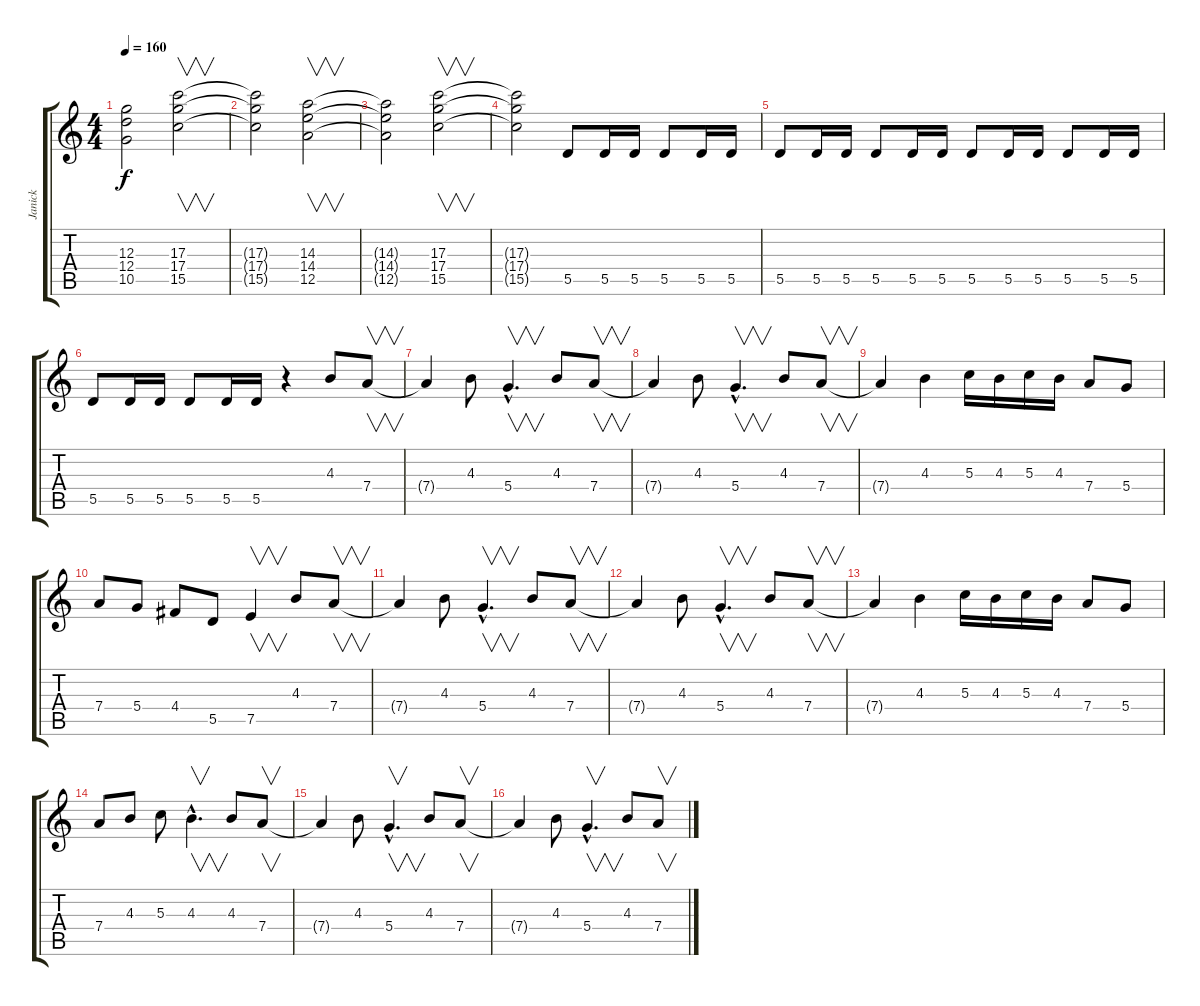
\track ("Janick" "Janick") {instrument acousticguitarnylon}
\staff {score tabs}
\tuning (E4 B3 G3 D3 A2 E2) {hide}
\ts (4 4)
\tempo 160
\clef g2
\ks c
(12.3{t} 12.4{t} 10.5{t}).2{dy f} (17.3 17.4 15.5).2{v} |
(17.3{t} 17.4{t} 15.5{t}).2 (14.3 14.4 12.5).2{v} |
(14.3{t} 14.4{t} 12.5{t}).2 (17.3 17.4 15.5).2{v} |
(17.3{t} 17.4{t} 15.5{t}).2 5.5.8 5.5.16 5.5.16 5.5.8 5.5.16 5.5.16 |
5.5.8 5.5.16 5.5.16 5.5.8 5.5.16 5.5.16 5.5.8 5.5.16 5.5.16 5.5.8 5.5.16 5.5.16 |
5.5.8 5.5.16 5.5.16 5.5.8 5.5.16 5.5.16 r.4{volume 16 instrument distortionguitar} 4.3.8 7.4.8{v} |
7.4{t}.4 4.3.8 5.4{hac}.4{v d} 4.3.8 7.4.8{v} |
7.4{t}.4 4.3.8 5.4{hac}.4{v d} 4.3.8 7.4.8{v} |
7.4{t}.4 4.3.4 5.3.16 4.3.16 5.3.16 4.3.16 7.4.8 5.4.8 |
7.4.8 5.4.8 4.4.8 5.5.8 7.5.4{v} 4.3.8 7.4.8{v} |
7.4{t}.4 4.3.8 5.4{hac}.4{v d} 4.3.8 7.4.8{v} |
7.4{t}.4 4.3.8 5.4{hac}.4{v d} 4.3.8 7.4.8{v} |
7.4{t}.4 4.3.4 5.3.16 4.3.16 5.3.16 4.3.16 7.4.8 5.4.8 |
7.4.8 4.3.8 5.3.8 4.3{hac}.4{v d} 4.3.8 7.4.8{v} |
7.4{t}.4 4.3.8 5.4{hac}.4{v d} 4.3.8 7.4.8{v} |
7.4{t}.4 4.3.8 5.4{hac}.4{v d} 4.3.8 7.4.8{v}
